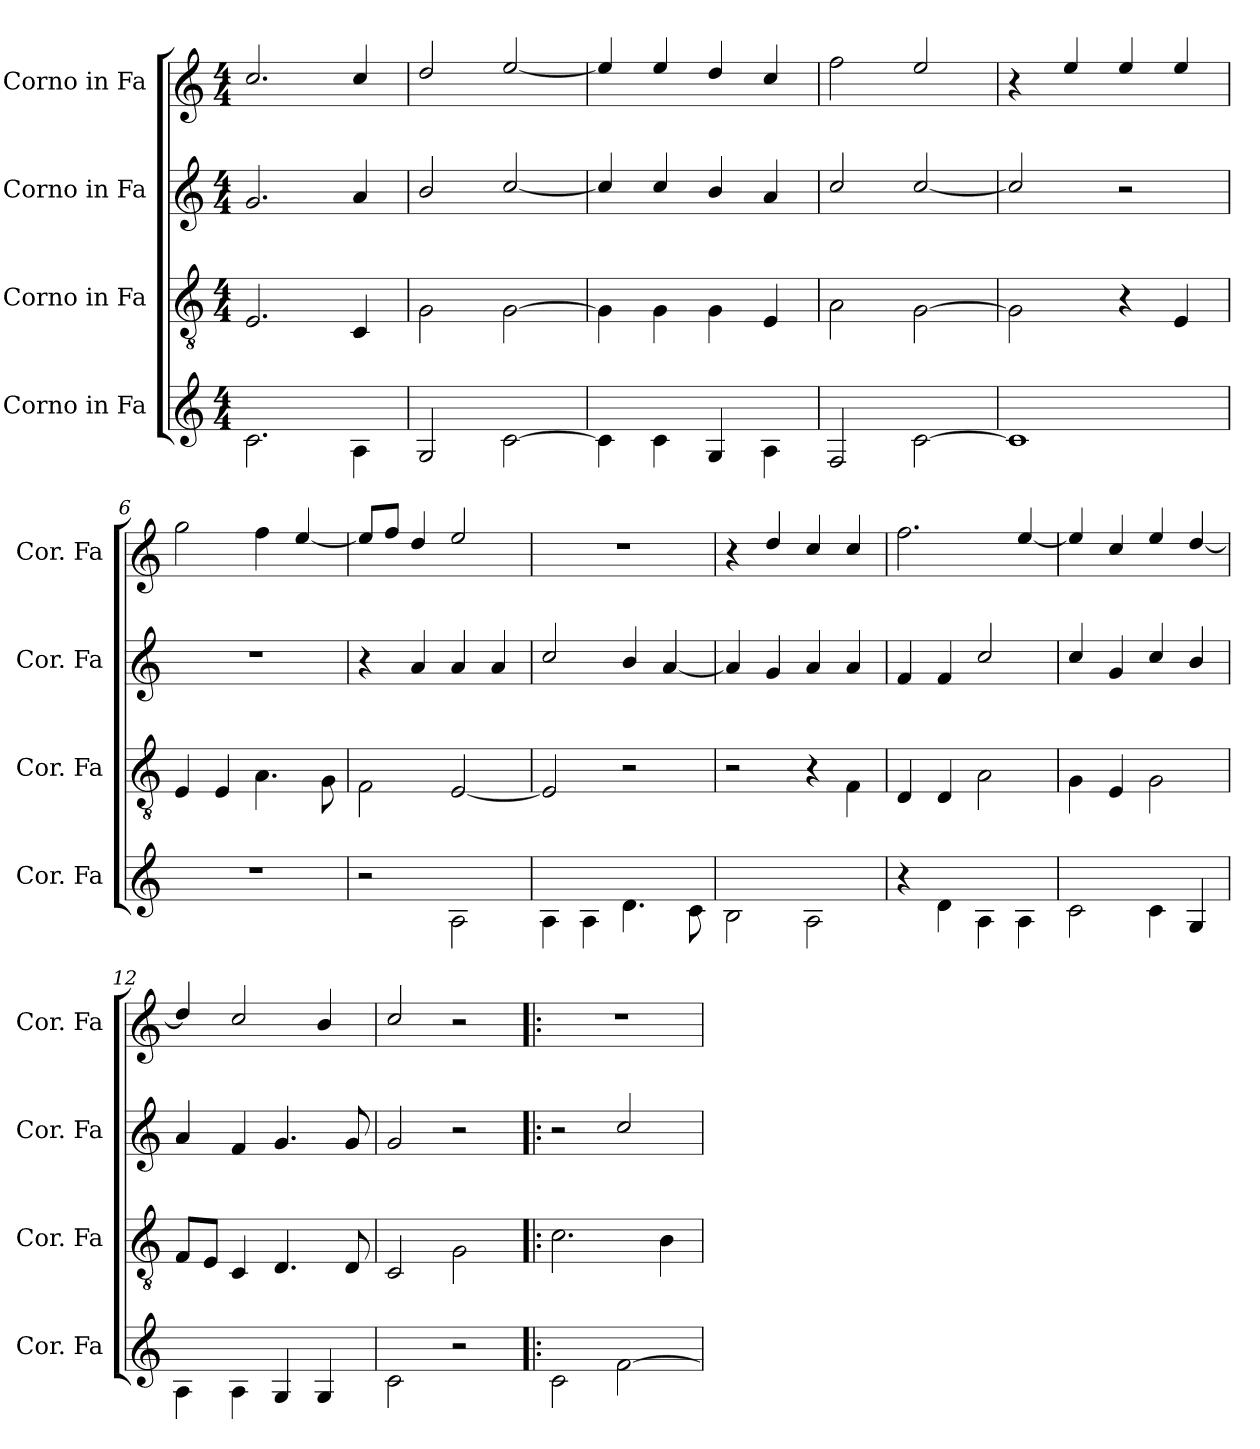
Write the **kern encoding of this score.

**kern	**kern	**kern	**kern
*part4	*part3	*part2	*part1
*staff4	*staff3	*staff2	*staff1
*I"Corno in Fa	*I"Corno in Fa	*I"Corno in Fa	*I"Corno in Fa
*I'Cor. Fa	*I'Cor. Fa	*I'Cor. Fa	*I'Cor. Fa
*clefG2	*clefGv2	*clefG2	*clefG2
*ITrd4c7	*ITrd4c7	*ITrd4c7	*ITrd4c7
*k[b-]	*k[b-]	*k[b-]	*k[b-]
*M4/4	*M4/4	*M4/4	*M4/4
*MM90	*MM90	*MM90	*MM90
=1	=1	=1	=1
2.F\	2.AA/	2.c/	2.f/
4D\	4FF/	4d/	4f/
=2	=2	=2	=2
2C/	2C\	2e/	2g/
[2F\	[2C\	[2f/	[2a/
=3	=3	=3	=3
4F\]	4C\]	4f/]	4a/]
4F\	4C\	4f/	4a/
4C/	4C\	4e/	4g/
4D\	4AA/	4d/	4f/
=4	=4	=4	=4
2BB-/	2D\	2f/	2b-\
[2F\	[2C\	[2f/	2a/
=5	=5	=5	=5
1F]	2C\]	2f/]	4r
.	.	.	4a/
.	4r	2r	4a/
.	4AA/	.	4a/
=6	=6	=6	=6
1r	4AA/	1r	2cc\
.	4AA/	.	.
.	4.D\	.	4b-\
.	.	.	[4a/
.	8C\	.	.
!!LO:LB:g=z
=7	=7	=7	=7
2r	2BB-\	4r	8a/L]
.	.	.	8b-/J
.	.	4d/	4g/
2D\	[2AA/	4d/	2a/
.	.	4d/	.
=8	=8	=8	=8
4D\	2AA/]	2f/	1r
4D\	.	.	.
4.G\	2r	4e/	.
.	.	[4d/	.
8F\	.	.	.
=9	=9	=9	=9
2E\	2r	4d/]	4r
.	.	4c/	4g/
2D\	4r	4d/	4f/
.	4BB-\	4d/	4f/
=10	=10	=10	=10
4r	4GG/	4B-/	2.b-\
4G\	4GG/	4B-/	.
4D\	2D\	2f/	.
4D\	.	.	[4a/
=11	=11	=11	=11
2F\	4C\	4f/	4a/]
.	4AA/	4c/	4f/
4F\	2C\	4f/	4a/
4C/	.	4e/	[4g/
!!LO:PB:g=z
=12	=12	=12	=12
4D\	8BB-/L	4d/	4g/]
.	8AA/J	.	.
4D\	4FF/	4B-/	2f/
4C/	4.GG/	4.c/	.
4C/	.	.	4e/
.	8GG/	8c/	.
=13	=13	=13	=13
2F\	2FF/	2c/	2f/
2r	2C\	2r	2r
=14!|:	=14!|:	=14!|:	=14!|:
2F\	2.F\	2r	1r
[2B-\	.	2f/	.
.	4E\	.	.
=	=	=	=
*-	*-	*-	*-
